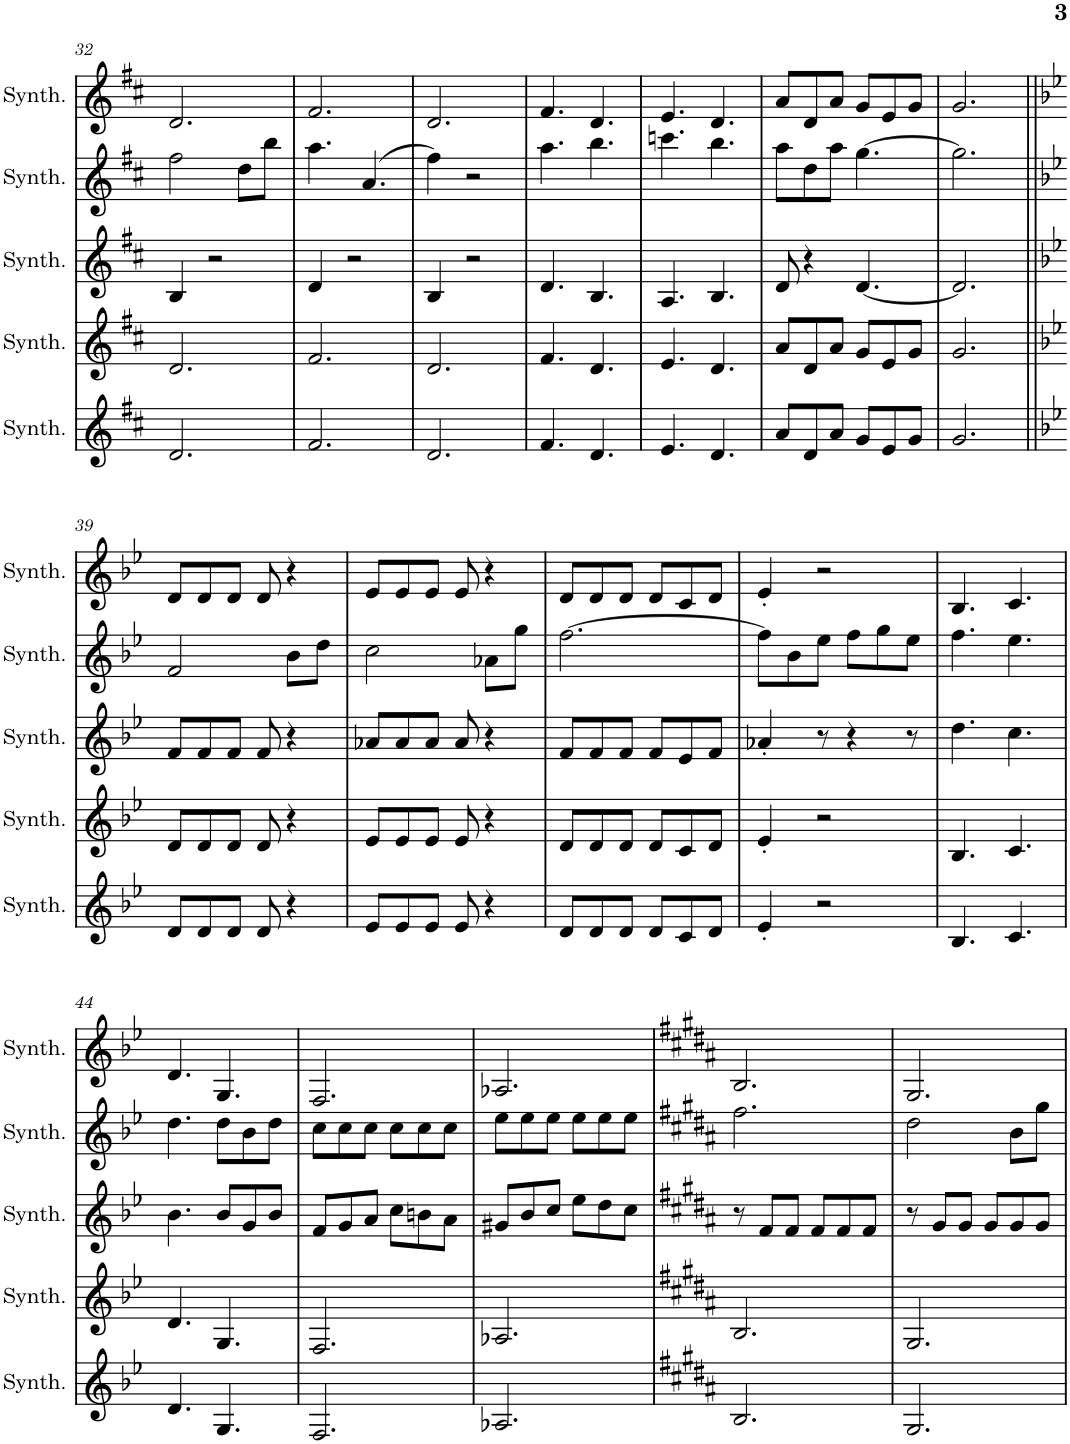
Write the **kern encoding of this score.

**kern	**kern	**kern	**kern	**kern
*part5	*part4	*part3	*part2	*part1
*staff5	*staff4	*staff3	*staff2	*staff1
*I"Saw Synthesizer	*I"Saw Synthesizer	*I"Saw Synthesizer	*I"Saw Synthesizer	*I"Saw Synthesizer
*I'Synth.	*I'Synth.	*I'Synth.	*I'Synth.	*I'Synth.
!!LO:PB:g=z
*clefG2	*clefG2	*clefG2	*clefG2	*clefG2
*k[f#c#]	*k[f#c#]	*k[f#c#]	*k[f#c#]	*k[f#c#]
*M6/8	*M6/8	*M6/8	*M6/8	*M6/8
=32	=32	=32	=32	=32
2.d/	2.d/	4B/	2ff#\	2.d/
.	.	2r	.	.
.	.	.	8dd\L	.
.	.	.	8bb\J	.
=33	=33	=33	=33	=33
2.f#/	2.f#/	4d/	4.aa\	2.f#/
.	.	2r	.	.
.	.	.	(4.a/	.
=34	=34	=34	=34	=34
2.d/	2.d/	4B/	4ff#\)	2.d/
.	.	2r	2r	.
=35	=35	=35	=35	=35
4.f#/	4.f#/	4.d/	4.aa\	4.f#/
4.d/	4.d/	4.B/	4.bb\	4.d/
=36	=36	=36	=36	=36
4.e/	4.e/	4.A/	4.cccn\	4.e/
4.d/	4.d/	4.B/	4.bb\	4.d/
=37	=37	=37	=37	=37
8a/L	8a/L	8d/	8aa\L	8a/L
8d/	8d/	4r	8dd\	8d/
8a/J	8a/J	.	8aa\J	8a/J
8g/L	8g/L	[4.d/	[4.gg\	8g/L
8e/	8e/	.	.	8e/
8g/J	8g/J	.	.	8g/J
=38	=38	=38	=38	=38
2.g/	2.g/	2.d/]	2.gg\]	2.g/
!!LO:LB:g=z
=39||	=39||	=39||	=39||	=39||
*k[b-e-]	*k[b-e-]	*k[b-e-]	*k[b-e-]	*k[b-e-]
8d/L	8d/L	8f/L	2f/	8d/L
8d/	8d/	8f/	.	8d/
8d/J	8d/J	8f/J	.	8d/J
8d/	8d/	8f/	.	8d/
4r	4r	4r	8b-\L	4r
.	.	.	8dd\J	.
=40	=40	=40	=40	=40
8e-/L	8e-/L	8a-X/L	2cc\	8e-/L
8e-/	8e-/	8a-/	.	8e-/
8e-/J	8e-/J	8a-/J	.	8e-/J
8e-/	8e-/	8a-/	.	8e-/
4r	4r	4r	8a-X\L	4r
.	.	.	8gg\J	.
=41	=41	=41	=41	=41
8d/L	8d/L	8f/L	[2.ff\	8d/L
8d/	8d/	8f/	.	8d/
8d/J	8d/J	8f/J	.	8d/J
8d/L	8d/L	8f/L	.	8d/L
8c/	8c/	8e-/	.	8c/
8d/J	8d/J	8f/J	.	8d/J
=42	=42	=42	=42	=42
4e-'/	4e-'/	4a-X'/	8ff\L]	4e-'/
.	.	.	8b-\	.
2r	2r	8r	8ee-\J	2r
.	.	4r	8ff\L	.
.	.	.	8gg\	.
.	.	8r	8ee-\J	.
=43	=43	=43	=43	=43
4.B-/	4.B-/	4.dd\	4.ff\	4.B-/
4.c/	4.c/	4.cc\	4.ee-\	4.c/
!!LO:LB:g=z
=44	=44	=44	=44	=44
4.d/	4.d/	4.b-\	4.dd\	4.d/
4.G/	4.G/	8b-/L	8dd\L	4.G/
.	.	8g/	8b-\	.
.	.	8b-/J	8dd\J	.
=45	=45	=45	=45	=45
2.F/	2.F/	8f/L	8cc\L	2.F/
.	.	8g/	8cc\	.
.	.	8a/J	8cc\J	.
.	.	8cc\L	8cc\L	.
.	.	8bn\	8cc\	.
.	.	8a\J	8cc\J	.
=46	=46	=46	=46	=46
2.A-X/	2.A-X/	8g#X/L	8ee-\L	2.A-X/
.	.	8b-/	8ee-\	.
.	.	8cc/J	8ee-\J	.
.	.	8ee-\L	8ee-\L	.
.	.	8dd\	8ee-\	.
.	.	8cc\J	8ee-\J	.
=47	=47	=47	=47	=47
*k[f#c#g#d#a#]	*k[f#c#g#d#a#]	*k[f#c#g#d#a#]	*k[f#c#g#d#a#]	*k[f#c#g#d#a#]
2.B/	2.B/	8r	2.ff#\	2.B/
.	.	8f#/L	.	.
.	.	8f#/J	.	.
.	.	8f#/L	.	.
.	.	8f#/	.	.
.	.	8f#/J	.	.
=48	=48	=48	=48	=48
2.G#/	2.G#/	8r	2dd#\	2.G#/
.	.	8g#/L	.	.
.	.	8g#/J	.	.
.	.	8g#/L	.	.
.	.	8g#/	8b\L	.
.	.	8g#/J	8gg#\J	.
=	=	=	=	=
*-	*-	*-	*-	*-
